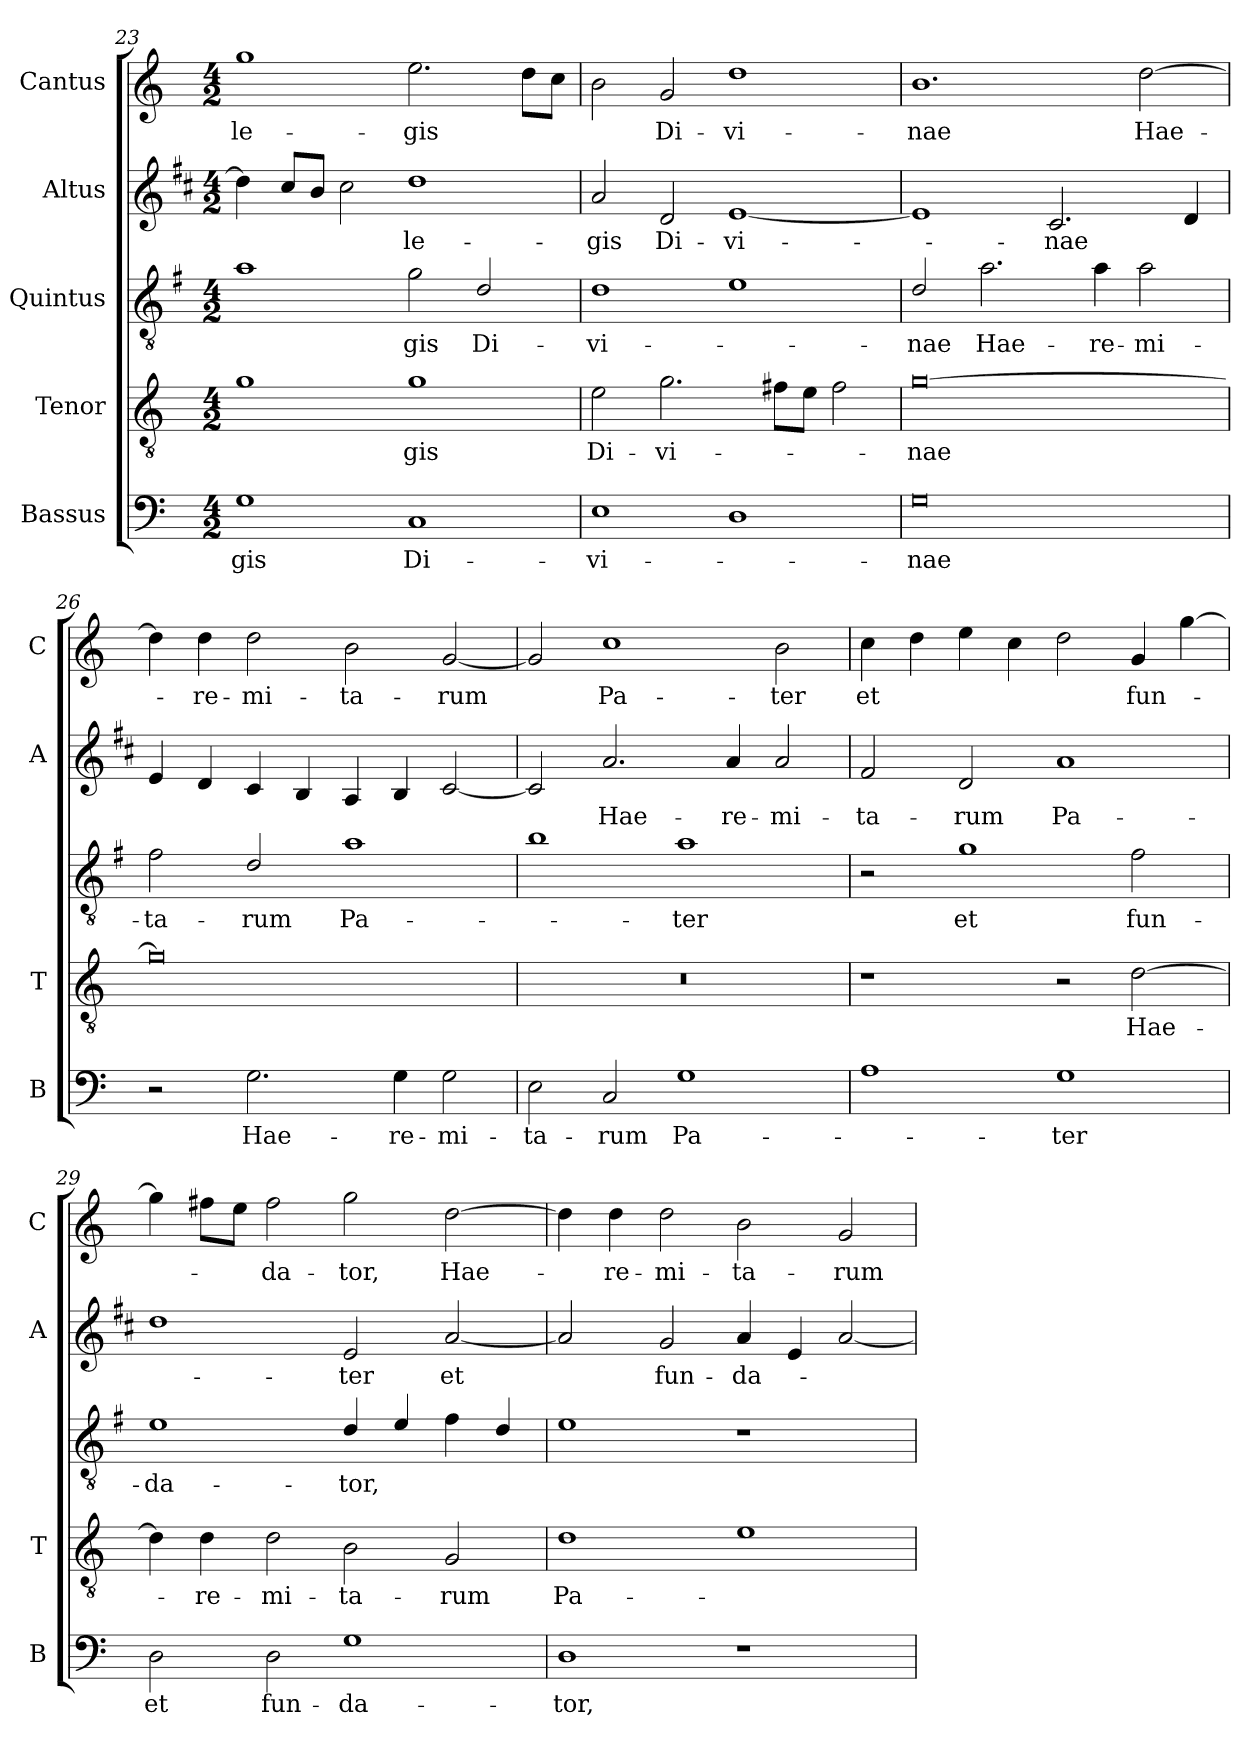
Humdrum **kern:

**kern	**text	**kern	**text	**kern	**text	**kern	**text	**kern	**text
*part5	*part5	*part4	*part4	*part3	*part3	*part2	*part2	*part1	*part1
*staff5	*staff5	*staff4	*staff4	*staff3	*staff3	*staff2	*staff2	*staff1	*staff1
*I"Bassus	*	*I"Tenor	*	*I"Quintus	*	*I"Altus	*	*I"Cantus	*
*I'B	*	*I'T	*	*	*	*I'A	*	*I'C	*
*clefF4	*	*clefGv2	*	*clefGv2	*	*clefG2	*	*clefG2	*
*	*	*	*	*ITrd4c7	*	*ITrd1c2	*	*	*
*k[]	*	*k[]	*	*k[]	*	*k[]	*	*k[]	*
*C:	*	*C:	*	*C:	*	*C:	*	*C:	*
*M4/2	*	*M4/2	*	*M4/2	*	*M4/2	*	*M4/2	*
=23	=23	=23	=23	=23	=23	=23	=23	=23	=23
!	!LO:LY:b	!	!	!	!	!	!	!	!LO:LY:b
1G	-gis	1g	.	1d	.	4cc\]	.	1gg	le-
.	.	.	.	.	.	8b/L	.	.	.
.	.	.	.	.	.	8a/J	.	.	.
.	.	.	.	.	.	2b\	.	.	.
!	!LO:LY:b	!	!LO:LY:b	!	!LO:LY:b	!	!LO:LY:b	!	!LO:LY:b
1C	Di-	1g	-gis	2c\	-gis	1cc	le-	2.ee\	-gis
!	!	!	!	!	!LO:LY:b	!	!	!	!
.	.	.	.	2G/	Di-	.	.	.	.
.	.	.	.	.	.	.	.	8dd\L	.
.	.	.	.	.	.	.	.	8cc\J	.
=24	=24	=24	=24	=24	=24	=24	=24	=24	=24
!	!LO:LY:b	!	!LO:LY:b	!	!LO:LY:b	!	!LO:LY:b	!	!
1E	-vi-	2e\	Di-	1G	-vi-	2g/	-gis	2b\	.
!	!	!	!LO:LY:b	!	!	!	!LO:LY:b	!	!LO:LY:b
.	.	2.g\	-vi-	.	.	2c/	Di-	2g/	Di-
!	!	!	!	!	!	!	!LO:LY:b	!	!LO:LY:b
1D	.	.	.	1A	.	[1d	-vi-	1dd	-vi-
.	.	8f#X\L	.	.	.	.	.	.	.
.	.	8e\J	.	.	.	.	.	.	.
.	.	2f#\	.	.	.	.	.	.	.
!!LO:LB:g=z
=25	=25	=25	=25	=25	=25	=25	=25	=25	=25
!	!LO:LY:b	!	!LO:LY:b	!	!LO:LY:b	!	!	!	!LO:LY:b
0G	-nae	[0g	-nae	2G/	-nae	1d]	.	1.b	-nae
!	!	!	!	!	!LO:LY:b	!	!	!	!
.	.	.	.	2.d\	Hae-	.	.	.	.
!	!	!	!	!	!	!	!LO:LY:b	!	!
.	.	.	.	.	.	2.B/	-nae	.	.
!	!	!	!	!	!LO:LY:b	!	!	!	!
.	.	.	.	4d\	-re-	.	.	.	.
!	!	!	!	!	!LO:LY:b	!	!	!	!LO:LY:b
.	.	.	.	2d\	-mi-	.	.	[2dd\	Hae-
.	.	.	.	.	.	4c/	.	.	.
=26	=26	=26	=26	=26	=26	=26	=26	=26	=26
!	!	!	!	!	!LO:LY:b	!	!	!	!
2r	.	0g]	.	2B\	-ta-	4d/	.	4dd\]	.
!	!	!	!	!	!	!	!	!	!LO:LY:b
.	.	.	.	.	.	4c/	.	4dd\	-re-
!	!LO:LY:b	!	!	!	!LO:LY:b	!	!	!	!LO:LY:b
2.G\	Hae-	.	.	2G/	-rum	4B/	.	2dd\	-mi-
.	.	.	.	.	.	4A/	.	.	.
!	!	!	!	!	!LO:LY:b	!	!	!	!LO:LY:b
.	.	.	.	1d	Pa-	4G/	.	2b\	-ta-
!	!LO:LY:b	!	!	!	!	!	!	!	!
4G\	-re-	.	.	.	.	4A/	.	.	.
!	!LO:LY:b	!	!	!	!	!	!	!	!LO:LY:b
2G\	-mi-	.	.	.	.	[2B/	.	[2g/	-rum
=27	=27	=27	=27	=27	=27	=27	=27	=27	=27
!	!LO:LY:b	!	!	!	!	!	!	!	!
2E\	-ta-	0r	.	1e	.	2B/]	.	2g/]	.
!	!LO:LY:b	!	!	!	!	!	!LO:LY:b	!	!LO:LY:b
2C/	-rum	.	.	.	.	2.g/	Hae-	1cc	Pa-
!	!LO:LY:b	!	!	!	!LO:LY:b	!	!	!	!
1G	Pa-	.	.	1d	-ter	.	.	.	.
!	!	!	!	!	!	!	!LO:LY:b	!	!
.	.	.	.	.	.	4g/	-re-	.	.
!	!	!	!	!	!	!	!LO:LY:b	!	!LO:LY:b
.	.	.	.	.	.	2g/	-mi-	2b\	-ter
=28	=28	=28	=28	=28	=28	=28	=28	=28	=28
!	!	!	!	!	!	!	!LO:LY:b	!	!LO:LY:b
1A	.	1r	.	2r	.	2e/	-ta-	4cc\	et
.	.	.	.	.	.	.	.	4dd\	.
!	!	!	!	!	!LO:LY:b	!	!LO:LY:b	!	!
.	.	.	.	1c	et	2c/	-rum	4ee\	.
.	.	.	.	.	.	.	.	4cc\	.
!	!LO:LY:b	!	!	!	!	!	!LO:LY:b	!	!
1G	-ter	2r	.	.	.	1g	Pa-	2dd\	.
!	!	!	!LO:LY:b	!	!LO:LY:b	!	!	!	!LO:LY:b
.	.	[2d\	Hae-	2B\	fun-	.	.	4g/	fun-
.	.	.	.	.	.	.	.	[4gg\	.
!!LO:PB:g=z
=29	=29	=29	=29	=29	=29	=29	=29	=29	=29
!	!LO:LY:b	!	!	!	!LO:LY:b	!	!	!	!
2D\	et	4d\]	.	1A	-da-	1cc	.	4gg\]	.
!	!	!	!LO:LY:b	!	!	!	!	!	!
.	.	4d\	-re-	.	.	.	.	8ff#X\L	.
.	.	.	.	.	.	.	.	8ee\J	.
!	!LO:LY:b	!	!LO:LY:b	!	!	!	!	!	!LO:LY:b
2D\	fun-	2d\	-mi-	.	.	.	.	2ff#\	-da-
!	!LO:LY:b	!	!LO:LY:b	!	!LO:LY:b	!	!LO:LY:b	!	!LO:LY:b
1G	-da-	2B\	-ta-	4G/	-tor,	2d/	-ter	2gg\	-tor,
.	.	.	.	4A/	.	.	.	.	.
!	!	!	!LO:LY:b	!	!	!	!LO:LY:b	!	!LO:LY:b
.	.	2G/	-rum	4B\	.	[2g/	et	[2dd\	Hae-
.	.	.	.	4G/	.	.	.	.	.
=30	=30	=30	=30	=30	=30	=30	=30	=30	=30
!	!LO:LY:b	!	!LO:LY:b	!	!	!	!	!	!
1D	-tor,	1d	Pa-	1A	.	2g/]	.	4dd\]	.
!	!	!	!	!	!	!	!	!	!LO:LY:b
.	.	.	.	.	.	.	.	4dd\	-re-
!	!	!	!	!	!	!	!LO:LY:b	!	!LO:LY:b
.	.	.	.	.	.	2f/	fun-	2dd\	-mi-
!	!	!	!	!	!	!	!LO:LY:b	!	!LO:LY:b
1r	.	1e	.	1r	.	4g/	-da-	2b\	-ta-
.	.	.	.	.	.	4d/	.	.	.
!	!	!	!	!	!	!	!	!	!LO:LY:b
.	.	.	.	.	.	[2g/	.	2g/	-rum
=	=	=	=	=	=	=	=	=	=
*-	*-	*-	*-	*-	*-	*-	*-	*-	*-
